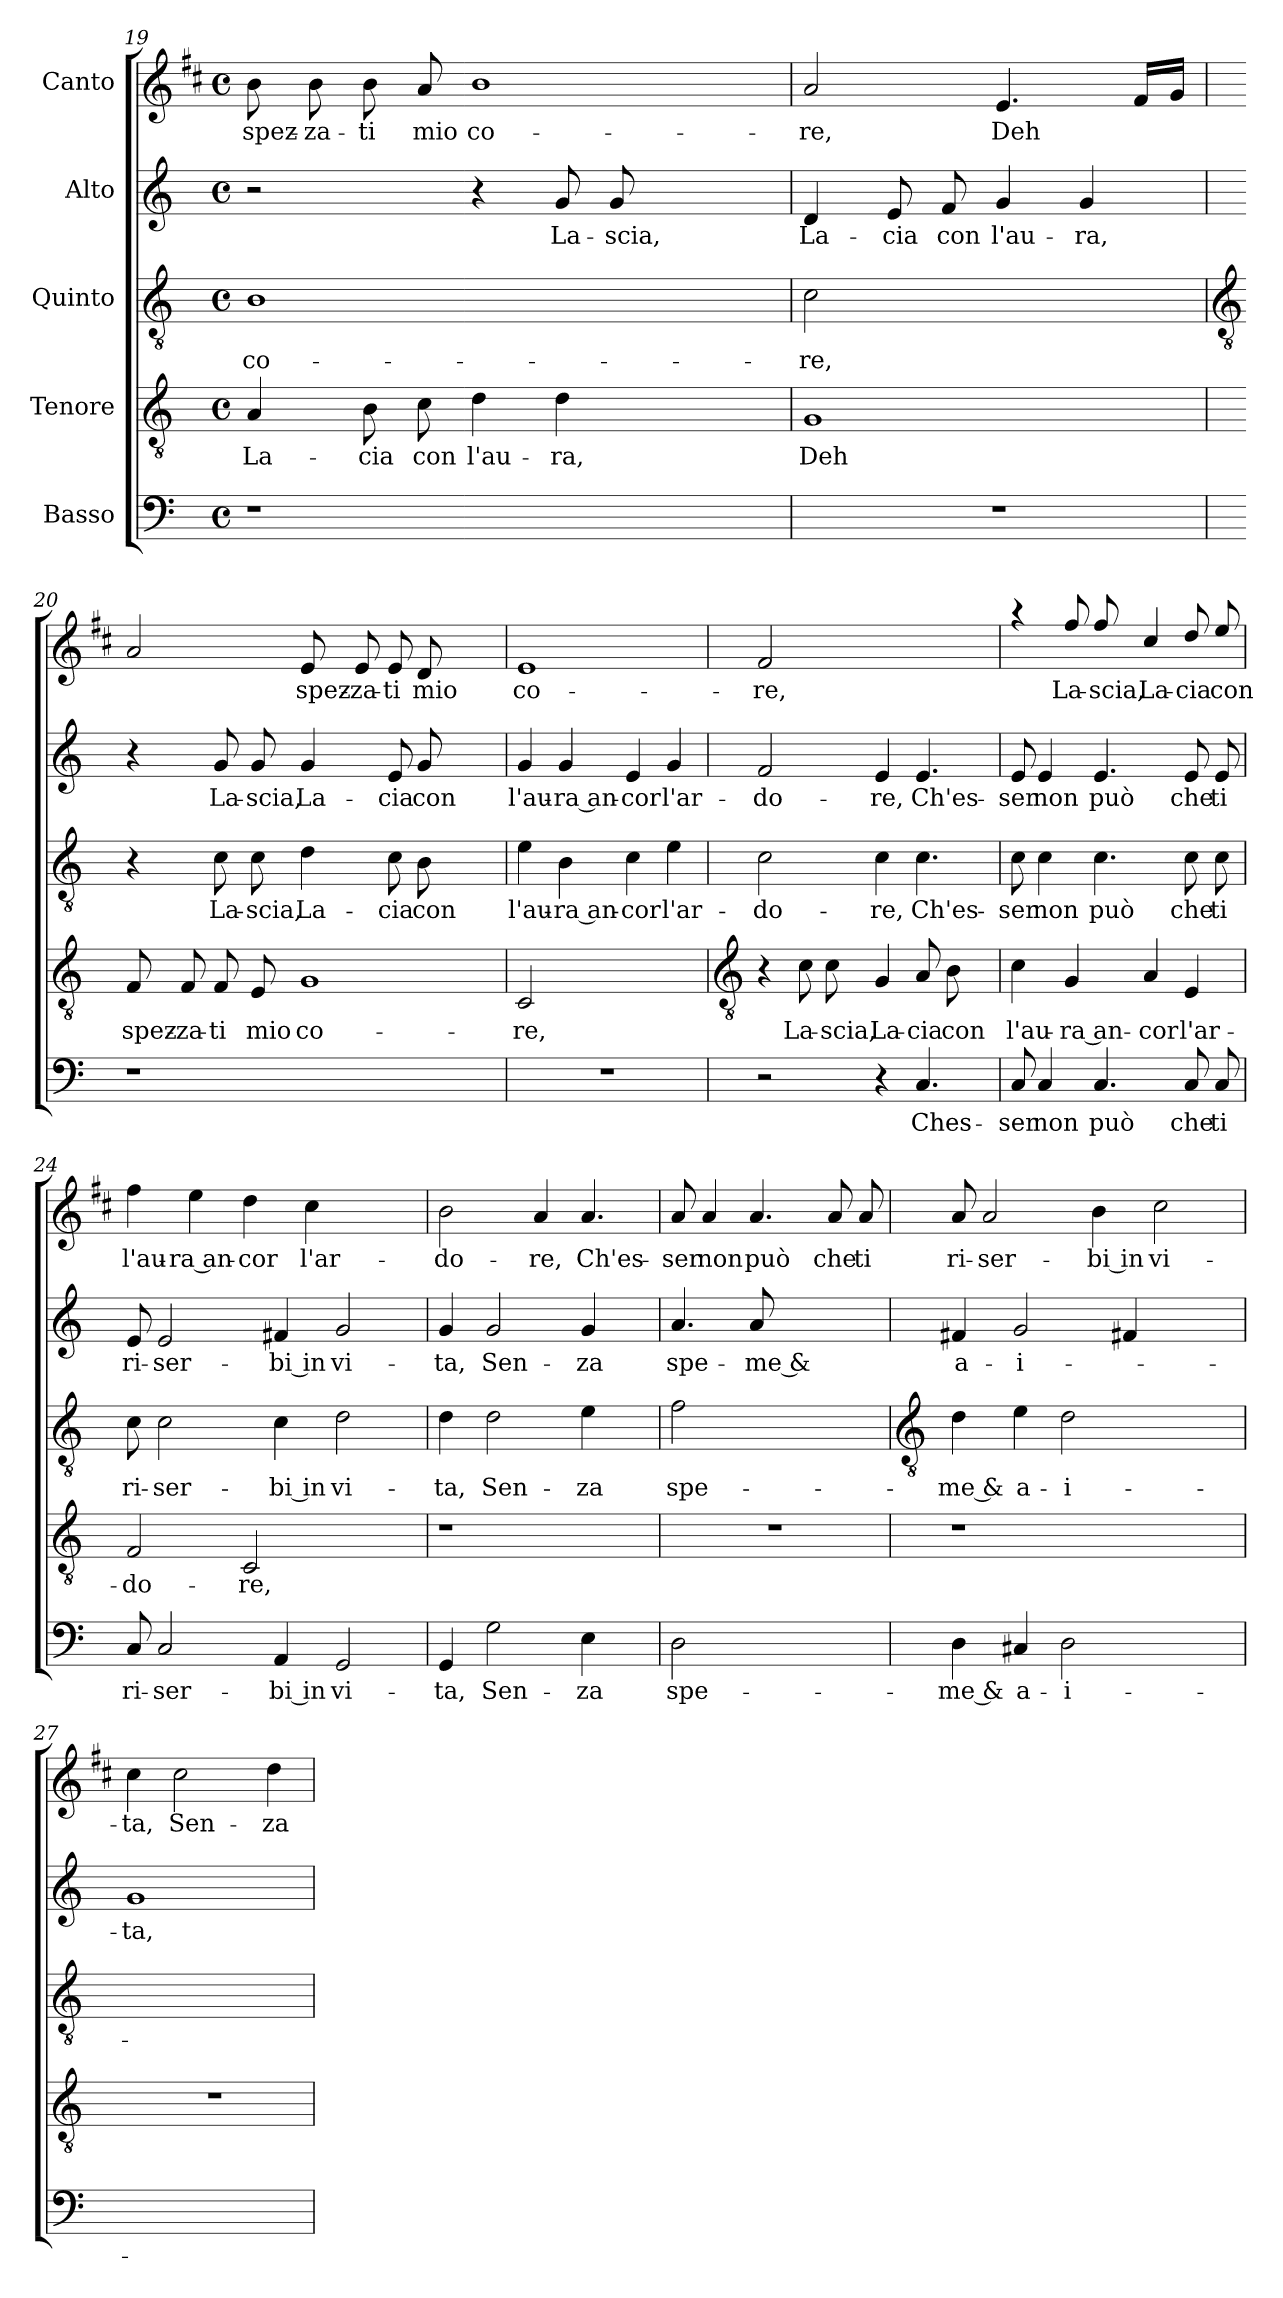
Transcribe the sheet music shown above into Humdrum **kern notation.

**kern	**text	**kern	**text	**kern	**text	**kern	**text	**kern	**text
*part5	*part5	*part4	*part4	*part3	*part3	*part2	*part2	*part1	*part1
*staff5	*staff5	*staff4	*staff4	*staff3	*staff3	*staff2	*staff2	*staff1	*staff1
*I"Basso	*	*I"Tenore	*	*I"Quinto	*	*I"Alto	*	*I"Canto	*
*clefF4	*	*clefGv2	*	*clefGv2	*	*clefG2	*	*clefG2	*
*	*	*	*	*	*	*	*	*ITrd1c2	*
*k[]	*	*k[]	*	*k[]	*	*k[]	*	*k[]	*
*C:	*	*C:	*	*C:	*	*C:	*	*C:	*
*M4/4	*	*M4/4	*	*M4/4	*	*M4/4	*	*M4/4	*
*met(c)	*	*met(c)	*	*met(c)	*	*met(c)	*	*met(c)	*
=19	=19	=19	=19	=19	=19	=19	=19	=19	=19
!	!	!	!LO:LY:b	!	!LO:LY:b	!	!	!	!LO:LY:b
1r	.	4A	La-	1B	co-	2r	.	8a	spez-
!	!	!	!	!	!	!	!	!	!LO:LY:b
.	.	.	.	.	.	.	.	8a	-za-
!	!	!	!LO:LY:b	!	!	!	!	!	!LO:LY:b
.	.	8B	-cia	.	.	.	.	8a	-ti
!	!	!	!LO:LY:b	!	!	!	!	!	!LO:LY:b
.	.	8c	con	.	.	.	.	8g	mio
!	!	!	!LO:LY:b	!	!	!	!	!	!LO:LY:b
.	.	4d	l'au-	.	.	4r	.	1a	co-
!	!	!	!LO:LY:b	!	!	!	!LO:LY:b	!	!
.	.	4d	-ra,	.	.	8g	La-	.	.
!	!	!	!	!	!	!	!LO:LY:b	!	!
.	.	.	.	.	.	8g	-scia,	.	.
2ryy	.	2ryy	.	2ryy	.	2ryy	.	.	.
=20A	=20A	=20A	=20A	=20A	=20A	=20A	=20A	=20A	=20A
!	!	!	!LO:LY:b	!	!LO:LY:b	!	!LO:LY:b	!	!LO:LY:b
1r	.	1G	Deh	2c	-re,	4d	La-	2g	-re,
!	!	!	!	!	!	!	!LO:LY:b	!	!
.	.	.	.	.	.	8e	-cia	.	.
!	!	!	!	!	!	!	!LO:LY:b	!	!
.	.	.	.	.	.	8f	con	.	.
!	!	!	!	!	!	!	!LO:LY:b	!	!LO:LY:b
.	.	.	.	2ryy	.	4g	l'au-	4.d	Deh
!	!	!	!	!	!	!	!LO:LY:b	!	!
.	.	.	.	.	.	4g	-ra,	.	.
.	.	.	.	.	.	.	.	16eLL	.
.	.	.	.	.	.	.	.	16fJJ	.
!!LO:LB:g=z
=20B	=20B	=20B	=20B	=20B	=20B	=20B	=20B	=20B	=20B
*	*	*	*	*clefGv2	*	*	*	*	*
!	!	!	!LO:LY:b	!	!	!	!	!	!
1r	.	8F	spez-	4r	.	4r	.	2g	.
!	!	!	!LO:LY:b	!	!	!	!	!	!
.	.	8F	-za-	.	.	.	.	.	.
!	!	!	!LO:LY:b	!	!LO:LY:b	!	!LO:LY:b	!	!
.	.	8F	-ti	8c	La-	8g	La-	.	.
!	!	!	!LO:LY:b	!	!LO:LY:b	!	!LO:LY:b	!	!
.	.	8E	mio	8c	-scia,	8g	-scia,	.	.
!	!	!	!LO:LY:b	!	!LO:LY:b	!	!LO:LY:b	!	!LO:LY:b
.	.	1G	co-	4d	La-	4g	La-	8d	spez-
!	!	!	!	!	!	!	!	!	!LO:LY:b
.	.	.	.	.	.	.	.	8d	-za-
!	!	!	!	!	!LO:LY:b	!	!LO:LY:b	!	!LO:LY:b
.	.	.	.	8c	-cia	8e	-cia	8d	-ti
!	!	!	!	!	!LO:LY:b	!	!LO:LY:b	!	!LO:LY:b
.	.	.	.	8B	con	8g	con	8c	mio
2ryy	.	.	.	2ryy	.	2ryy	.	2ryy	.
=21A	=21A	=21A	=21A	=21A	=21A	=21A	=21A	=21A	=21A
!	!	!	!LO:LY:b	!	!LO:LY:b	!	!LO:LY:b	!	!LO:LY:b
1r	.	2C	-re,	4e	l'au-	4g	l'au-	1d	co-
!	!	!	!	!	!LO:LY:b	!	!LO:LY:b	!	!
.	.	.	.	4B	-ra an-	4g	-ra an-	.	.
!	!	!	!	!	!LO:LY:b	!	!LO:LY:b	!	!
.	.	2ryy	.	4c	-cor	4e	-cor	.	.
!	!	!	!	!	!LO:LY:b	!	!LO:LY:b	!	!
.	.	.	.	4e	l'ar-	4g	l'ar-	.	.
!!LO:LB:g=z
=22A	=22A	=22A	=22A	=22A	=22A	=22A	=22A	=22A	=22A
*	*	*clefGv2	*	*	*	*	*	*	*
!	!	!	!	!	!LO:LY:b	!	!LO:LY:b	!	!LO:LY:b
2r	.	4r	.	2c	-do-	2f	-do-	2e	-re,
!	!	!	!LO:LY:b	!	!	!	!	!	!
.	.	8c	La-	.	.	.	.	.	.
!	!	!	!LO:LY:b	!	!	!	!	!	!
.	.	8c	-scia,	.	.	.	.	.	.
!	!	!	!LO:LY:b	!	!LO:LY:b	!	!LO:LY:b	!	!
4r	.	4G	La-	4c	-re,	4e	-re,	2ryy	.
!	!LO:LY:b	!	!LO:LY:b	!	!LO:LY:b	!	!LO:LY:b	!	!
4.C	Ches-	8A	-cia	4.c	Ch'es-	4.e	Ch'es-	.	.
!	!	!	!LO:LY:b	!	!	!	!	!	!
.	.	8B	con	.	.	.	.	.	.
.	.	8ryy	.	.	.	.	.	8ryy	.
!!LO:LB:g=z
=23	=23	=23	=23	=23	=23	=23	=23	=23	=23
!	!LO:LY:b	!	!LO:LY:b	!	!LO:LY:b	!	!LO:LY:b	!	!
*	*	*	*	*	*	*	*	*^	*
8C	-ser	4c	l'au-	8c	-ser	8e	-ser	4r	1ryy	.
!	!LO:LY:b	!	!	!	!LO:LY:b	!	!LO:LY:b	!	!	!
4C	non	.	.	4c	non	4e	non	.	.	.
!	!	!	!LO:LY:b	!	!	!	!	!	!	!LO:LY:b
.	.	4G	-ra an-	.	.	.	.	8ee	.	La-
!	!LO:LY:b	!	!	!	!LO:LY:b	!	!LO:LY:b	!	!	!LO:LY:b
4.C	può	.	.	4.c	può	4.e	può	8ee	.	-scia,
!	!	!	!LO:LY:b	!	!	!	!	!	!	!LO:LY:b
.	.	4A	-cor	.	.	.	.	4b	.	La-
!	!LO:LY:b	!	!LO:LY:b	!	!LO:LY:b	!	!LO:LY:b	!	!	!LO:LY:b
8C	che	4E	l'ar-	8c	che	8e	che	8cc	.	-cia
!	!LO:LY:b	!	!	!	!LO:LY:b	!	!LO:LY:b	!	!	!LO:LY:b
8C	ti	.	.	8c	ti	8e	ti	8dd	.	con
=24	=24	=24	=24	=24	=24	=24	=24	=24	=24	=24
!	!LO:LY:b	!	!LO:LY:b	!	!LO:LY:b	!	!LO:LY:b	!	!	!LO:LY:b
8C	ri-	2F	-do-	8c	ri-	8e	ri-	4ee	1ryy	l'au-
!	!LO:LY:b	!	!	!	!LO:LY:b	!	!LO:LY:b	!	!	!
2C	-ser-	.	.	2c	-ser-	2e	-ser-	.	.	.
!	!	!	!	!	!	!	!	!	!	!LO:LY:b
.	.	.	.	.	.	.	.	4dd	.	-ra an-
!	!	!	!LO:LY:b	!	!	!	!	!	!	!LO:LY:b
.	.	2C	-re,	.	.	.	.	4cc	.	-cor
!	!LO:LY:b	!	!	!	!LO:LY:b	!	!LO:LY:b	!	!	!
4AA	-bi in	.	.	4c	-bi in	4f#X	-bi in	.	.	.
!	!	!	!	!	!	!	!	!	!	!LO:LY:b
.	.	.	.	.	.	.	.	4b	.	l'ar-
!	!LO:LY:b	!	!	!	!LO:LY:b	!	!LO:LY:b	!	!	!
2GG	vi-	.	.	2d	vi-	2g	vi-	.	.	.
.	.	4.ryy	.	.	.	.	.	4.ryy	4.ryy	.
=25	=25	=25	=25	=25	=25	=25	=25	=25	=25	=25
!	!LO:LY:b	!	!	!	!LO:LY:b	!	!LO:LY:b	!	!	!LO:LY:b
4GG	-ta,	1r	.	4d	-ta,	4g	-ta,	2a	2ryy	-do-
!	!LO:LY:b	!	!	!	!LO:LY:b	!	!LO:LY:b	!	!	!
2G	Sen-	.	.	2d	Sen-	2g	Sen-	.	.	.
!	!	!	!	!	!	!	!	!	!	!LO:LY:b
.	.	.	.	.	.	.	.	4g	4ryy	-re,
!	!LO:LY:b	!	!	!	!LO:LY:b	!	!LO:LY:b	!	!	!LO:LY:b
4E	-za	.	.	4e	-za	4g	-za	4.g	4ryy	Ch'es-
8ryy	.	8ryy	.	8ryy	.	8ryy	.	.	8ryy	.
=25	=25	=25	=25	=25	=25	=25	=25	=25	=25	=25
!	!LO:LY:b	!	!	!	!LO:LY:b	!	!LO:LY:b	!	!	!LO:LY:b
2D	spe-	1r	.	2f	spe-	4.a	spe-	8g	1ryy	-ser
!	!	!	!	!	!	!	!	!	!	!LO:LY:b
.	.	.	.	.	.	.	.	4g	.	non
!	!	!	!	!	!	!	!LO:LY:b	!	!	!LO:LY:b
.	.	.	.	.	.	8a	-me &	4.g	.	può
2ryy	.	.	.	2ryy	.	2ryy	.	.	.	.
!	!	!	!	!	!	!	!	!	!	!LO:LY:b
.	.	.	.	.	.	.	.	8g	.	che
!	!	!	!	!	!	!	!	!	!	!LO:LY:b
.	.	.	.	.	.	.	.	8g	.	ti
!!LO:LB:g=z	!!
=27	=27	=27	=27	=27	=27	=27	=27	=27	=27	=27
*	*	*	*	*clefGv2	*	*	*	*	*	*
!	!LO:LY:b	!	!	!	!LO:LY:b	!	!LO:LY:b	!	!	!LO:LY:b
4D	-me &	1r	.	4d	-me &	4f#X	a-	8g	1ryy	ri-
!	!	!	!	!	!	!	!	!	!	!LO:LY:b
.	.	.	.	.	.	.	.	2g	.	-ser-
!	!LO:LY:b	!	!	!	!LO:LY:b	!	!LO:LY:b	!	!	!
4C#X	a-	.	.	4e	a-	2g	-i-	.	.	.
!	!LO:LY:b	!	!	!	!LO:LY:b	!	!	!	!	!
2D	-i-	.	.	2d	-i-	.	.	.	.	.
!	!	!	!	!	!	!	!	!	!	!LO:LY:b
.	.	.	.	.	.	.	.	4a	.	-bi in
.	.	.	.	.	.	4f#X	.	.	.	.
!	!	!	!	!	!	!	!	!	!	!LO:LY:b
.	.	.	.	.	.	.	.	2b	.	vi-
4.ryy	.	4.ryy	.	4.ryy	.	4.ryy	.	.	4.ryy	.
=27	=27	=27	=27	=27	=27	=27	=27	=27	=27	=27
!	!LO:LY:b	!	!	!	!LO:LY:b	!	!LO:LY:b	!	!	!LO:LY:b
[1GGyy	-ta,	1r	.	[1Byy	-ta,	1g	-ta,	4b	2ryy	-ta,
!	!	!	!	!	!	!	!	!	!	!LO:LY:b
.	.	.	.	.	.	.	.	2b	.	Sen-
.	.	.	.	.	.	.	.	.	4ryy	.
!	!	!	!	!	!	!	!	!	!	!LO:LY:b
.	.	.	.	.	.	.	.	4cc	4ryy	-za
*	*	*	*	*	*	*	*	*v	*v	*
=	=	=	=	=	=	=	=	=	=
*-	*-	*-	*-	*-	*-	*-	*-	*-	*-
